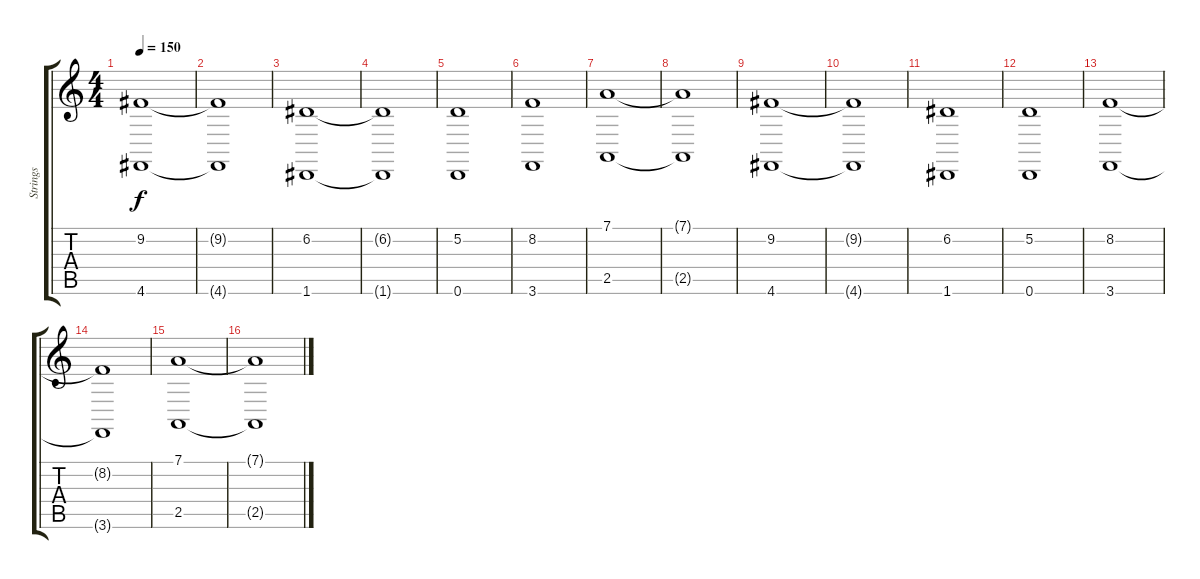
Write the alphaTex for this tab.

\track ("Strings" "Strings") {instrument stringensemble1}
\staff {score tabs}
\tuning (D4 A3 F3 C3 G2 D2) {hide}
\ts (4 4)
\tempo 150
\clef g2
\ks c
(9.2 4.6).1{dy f} |
(9.2{t} 4.6{t}).1 |
(6.2 1.6).1 |
(6.2{t} 1.6{t}).1 |
(5.2 0.6).1 |
(8.2 3.6).1 |
(7.1 2.5).1 |
(7.1{t} 2.5{t}).1 |
(9.2 4.6).1 |
(9.2{t} 4.6{t}).1 |
(6.2 1.6).1 |
(5.2 0.6).1 |
(8.2 3.6).1 |
(8.2{t} 3.6{t}).1 |
(7.1 2.5).1 |
(7.1{t} 2.5{t}).1
